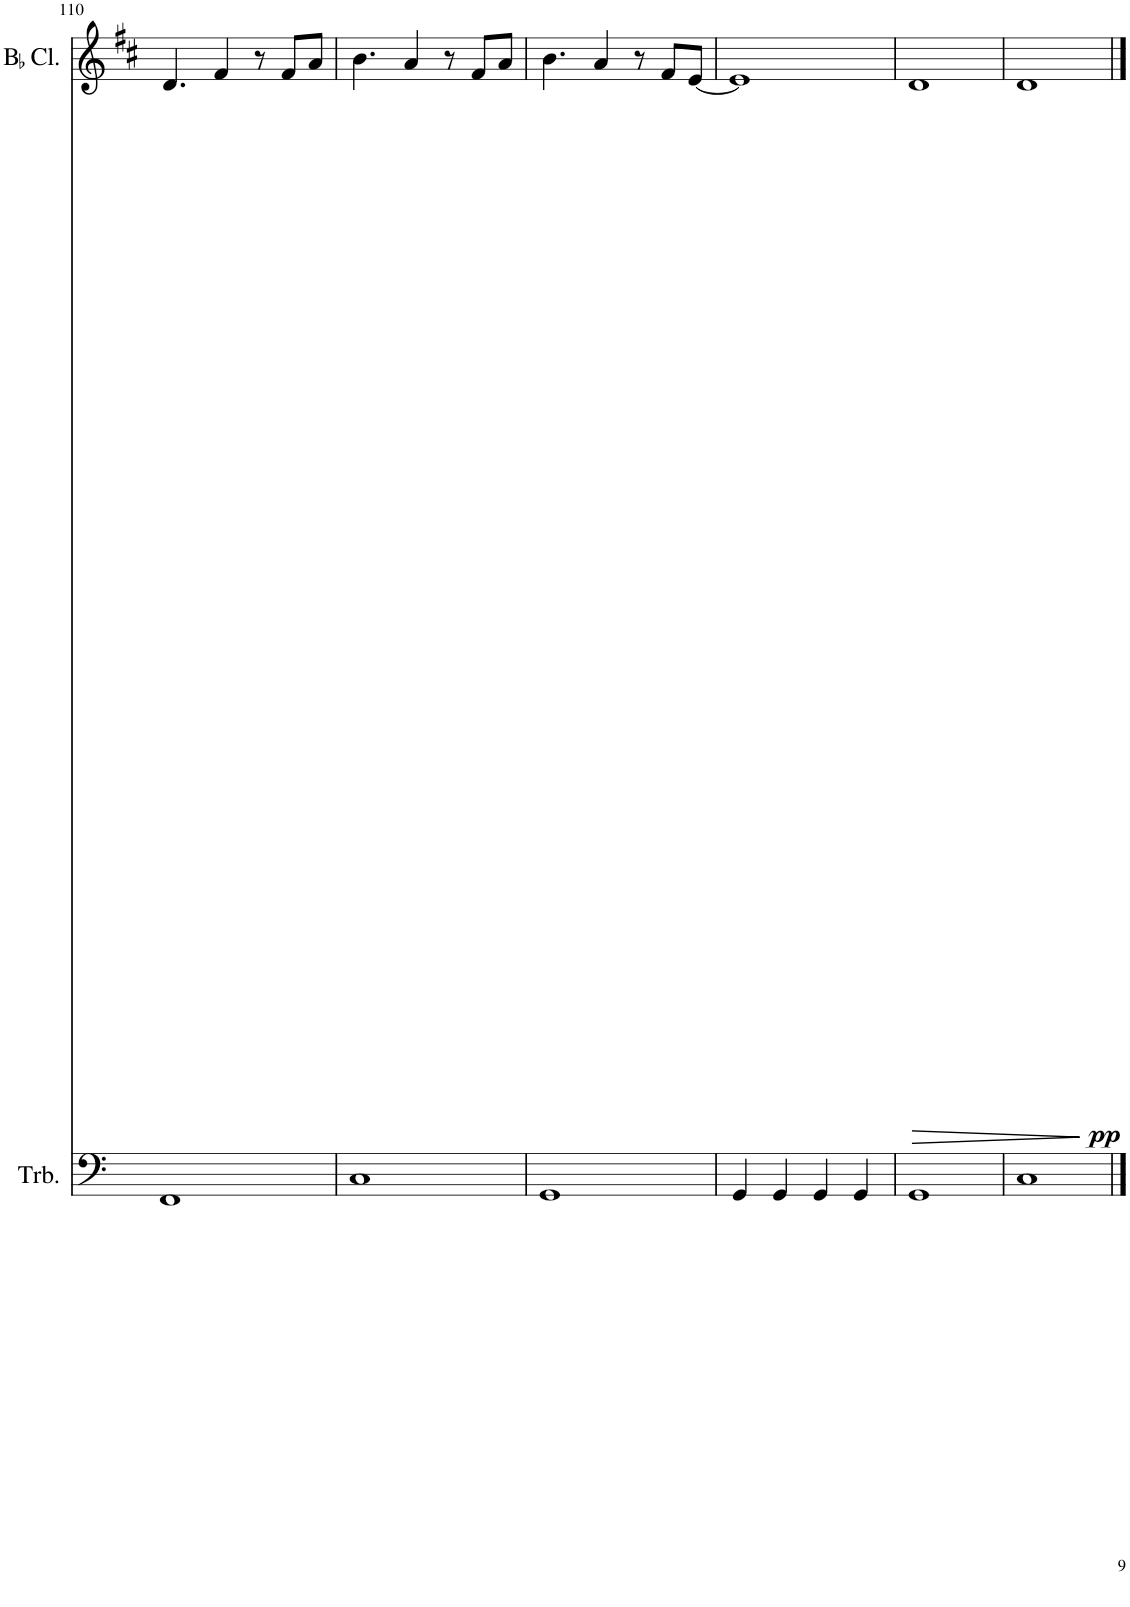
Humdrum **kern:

**kern	**dynam	**kern	**dynam
*part2	*part2	*part1	*part1
*staff2	*staff2	*staff1	*staff1
*I"Trombone	*	*I"BaccidentalFlat Clarinet	*
*I'Trb.	*	*I'BaccidentalFlat Cl.	*
!!LO:PB:g=z
*clefF4	*	*clefG2	*
*	*	*Trd1c2	*
*k[]	*	*k[f#c#]	*
*M4/4	*	*M4/4	*
=110	=110	=110	=110
1FF	.	4.d/	.
.	.	4f#/	.
.	.	8r	.
.	.	8f#/L	.
.	.	8a/J	.
=111	=111	=111	=111
1C	.	4.b\	.
.	.	4a/	.
.	.	8r	.
.	.	8f#/L	.
.	.	8a/J	.
=112	=112	=112	=112
1GG	.	4.b\	.
.	.	4a/	.
.	.	8r	.
.	.	8f#/L	.
.	.	[8e/J	.
=113	=113	=113	=113
4GG/	.	1e]	.
4GG/	.	.	.
4GG/	.	.	.
4GG/	.	.	.
=114	=114	=114	=114
!	!LO:HP:b	!	!LO:HP:b
1GG	>	1d	>
.	]	.	]
=115	=115	=115	=115
!	!LO:DY:b	!	!LO:DY:b
1C	pp	1d	pp
==	==	==	==
*-	*-	*-	*-
